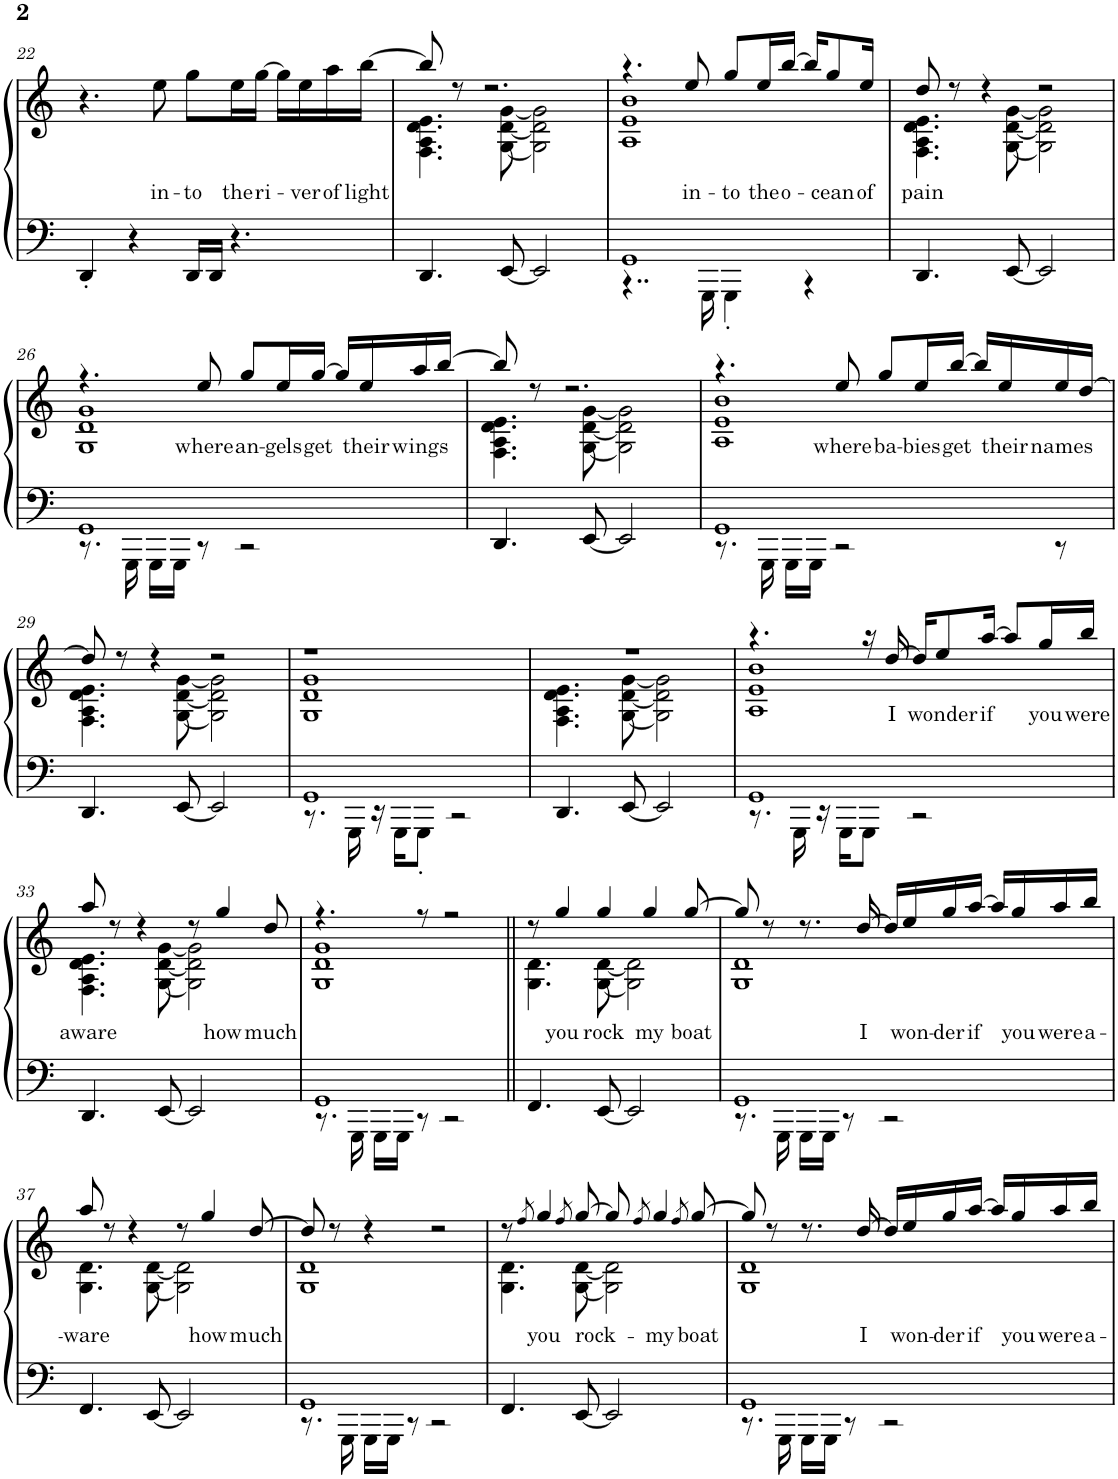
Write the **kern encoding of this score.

**kern	**kern	**text
*part1	*part1	*part1
*staff2	*staff1	*staff1
*I"Piano	*	*
*I'Pno.	*	*
!!LO:PB:g=z
*clefF4	*clefG2	*
*k[]	*k[]	*
*M4/4	*M4/4	*
=22	=22	=22
4DD'/	4.r	.
4r	.	.
!	!	!LO:LY:b
.	8ee\	in-
!	!	!LO:LY:b
16DD/LL	8gg\L	-to
16DD/JJ	.	.
!	!	!LO:LY:b
4.r	16ee\L	the
!	!	!LO:LY:b
.	[16gg\JJ	ri-
.	16gg\LL]	.
!	!	!LO:LY:b
.	16ee\	-ver
!	!	!LO:LY:b
.	16aa\	of
!	!	!LO:LY:b
.	[16bb\JJ	light
=23	=23	=23
*	*^	*
4.DD/	8bb/]	4.F\ 4.A\ 4.d\ 4.e\	.
.	8r	.	.
.	2.r	.	.
[8EE/	.	[8G\ [8d\ [8g\	.
2EE/]	.	2G\] 2d\] 2g\]	.
=24	=24	=24	=24
*^	*	*	*
1GG	4..r	4.r	1A 1e 1b	.
!	!	!	!	!LO:LY:b
.	.	8ee/	.	in-
.	16GGG\	.	.	.
!	!	!	!	!LO:LY:b
.	4GGG'\	8gg/L	.	-to
!	!	!	!	!LO:LY:b
.	.	16ee/L	.	the
!	!	!	!	!LO:LY:b
.	.	[16bb/JJ	.	o-
.	4r	16bb/KL]	.	.
!	!	!	!	!LO:LY:b
.	.	8gg/	.	-cean
!	!	!	!	!LO:LY:b
.	.	16ee/Jk	.	of
*v	*v	*	*	*
=25	=25	=25	=25
!	!	!	!LO:LY:b
4.DD/	8dd/	4.F\ 4.A\ 4.d\ 4.e\	pain
.	8r	.	.
.	4r	.	.
[8EE/	.	[8G\ [8d\ [8g\	.
2EE/]	2r	2G\] 2d\] 2g\]	.
!!LO:LB:g=z	!!
=26	=26	=26	=26
*^	*	*	*
1GG	8.r	4.r	1G 1d 1g	.
.	16GGG\	.	.	.
.	16GGG\LL	.	.	.
.	16GGG\JJ	.	.	.
!	!	!	!	!LO:LY:b
.	8r	8ee/	.	where
!	!	!	!	!LO:LY:b
.	2r	8gg/L	.	an-
!	!	!	!	!LO:LY:b
.	.	16ee/L	.	-gels
!	!	!	!	!LO:LY:b
.	.	[16gg/JJ	.	get
.	.	16gg/LL]	.	.
!	!	!	!	!LO:LY:b
.	.	16ee/	.	their
!	!	!	!	!LO:LY:b
.	.	16aa/	.	wings
.	.	[16bb/JJ	.	.
*v	*v	*	*	*
=27	=27	=27	=27
4.DD/	8bb/]	4.F\ 4.A\ 4.d\ 4.e\	.
.	8r	.	.
.	2.r	.	.
[8EE/	.	[8G\ [8d\ [8g\	.
2EE/]	.	2G\] 2d\] 2g\]	.
=28	=28	=28	=28
*^	*	*	*
1GG	8.r	4.r	1A 1e 1b	.
.	16GGG\	.	.	.
.	16GGG\LL	.	.	.
.	16GGG\JJ	.	.	.
!	!	!	!	!LO:LY:b
.	2r	8ee/	.	where
!	!	!	!	!LO:LY:b
.	.	8gg/L	.	ba-
!	!	!	!	!LO:LY:b
.	.	16ee/L	.	-bies
!	!	!	!	!LO:LY:b
.	.	[16bb/JJ	.	get
.	.	16bb/LL]	.	.
!	!	!	!	!LO:LY:b
.	.	16ee/	.	their
!	!	!	!	!LO:LY:b
.	8r	16ee/	.	names
.	.	[16dd/JJ	.	.
*v	*v	*	*	*
!!LO:LB:g=z	!!
=29	=29	=29	=29
4.DD/	8dd/]	4.F\ 4.A\ 4.d\ 4.e\	.
.	8r	.	.
.	4r	.	.
[8EE/	.	[8G\ [8d\ [8g\	.
2EE/]	2r	2G\] 2d\] 2g\]	.
=30	=30	=30	=30
*^	*	*	*
1GG	8.r	1r	1G 1d 1g	.
.	16GGG\	.	.	.
.	16r	.	.	.
.	16GGG\KL	.	.	.
.	8GGG'\J	.	.	.
.	2r	.	.	.
*v	*v	*	*	*
=31	=31	=31	=31
4.DD/	1r	4.F\ 4.A\ 4.d\ 4.e\	.
[8EE/	.	[8G\ [8d\ [8g\	.
2EE/]	.	2G\] 2d\] 2g\]	.
=32	=32	=32	=32
*^	*	*	*
1GG	8.r	4.r	1A 1e 1b	.
.	16GGG\	.	.	.
.	16r	.	.	.
.	16GGG\KL	.	.	.
.	8GGG\J	16r	.	.
!	!	!	!	!LO:LY:b
.	.	[16dd/	.	I
.	2r	16dd/KL]	.	.
!	!	!	!	!LO:LY:b
.	.	8ee/	.	wonder
!	!	!	!	!LO:LY:b
.	.	[16aa/Jk	.	if
.	.	8aa/L]	.	.
!	!	!	!	!LO:LY:b
.	.	16gg/L	.	you
!	!	!	!	!LO:LY:b
.	.	16bb/JJ	.	were
*v	*v	*	*	*
!!LO:LB:g=z	!!
=33	=33	=33	=33
!	!	!	!LO:LY:b
4.DD/	8aa/	4.F\ 4.A\ 4.d\ 4.e\	aware
.	8r	.	.
.	4r	.	.
[8EE/	.	[8G\ [8d\ [8g\	.
2EE/]	8r	2G\] 2d\] 2g\]	.
!	!	!	!LO:LY:b
.	4gg/	.	how
!	!	!	!LO:LY:b
.	8dd/	.	much
=34	=34	=34	=34
*^	*	*	*
1GG	8.r	4.r	1G 1d 1g	.
.	16GGG\	.	.	.
.	16GGG\LL	.	.	.
.	16GGG\JJ	.	.	.
.	8r	8r	.	.
.	2r	2r	.	.
*v	*v	*	*	*
=35||	=35||	=35||	=35||
4.FF/	8r	4.G\ 4.d\	.
!	!	!	!LO:LY:b
.	4gg/	.	you
!	!	!	!LO:LY:b
[8EE/	4gg/	[8G\ [8d\	rock
2EE/]	.	2G\] 2d\]	.
!	!	!	!LO:LY:b
.	4gg/	.	my
!	!	!	!LO:LY:b
.	[8gg/	.	boat
=36	=36	=36	=36
*^	*	*	*
1GG	8.r	8gg/]	1G 1d	.
.	.	8r	.	.
.	16GGG\	.	.	.
.	16GGG\LL	8.r	.	.
.	16GGG\JJ	.	.	.
.	8r	.	.	.
!	!	!	!	!LO:LY:b
.	.	[16dd/	.	I
.	2r	16dd/LL]	.	.
!	!	!	!	!LO:LY:b
.	.	16ee/	.	won-
!	!	!	!	!LO:LY:b
.	.	16gg/	.	-der
!	!	!	!	!LO:LY:b
.	.	[16aa/JJ	.	if
.	.	16aa/LL]	.	.
!	!	!	!	!LO:LY:b
.	.	16gg/	.	you
!	!	!	!	!LO:LY:b
.	.	16aa/	.	were
!	!	!	!	!LO:LY:b
.	.	16bb/JJ	.	a-
*v	*v	*	*	*
!!LO:LB:g=z	!!
=37	=37	=37	=37
!	!	!	!LO:LY:b
4.FF/	8aa/	4.G\ 4.d\	-ware
.	8r	.	.
.	4r	.	.
[8EE/	.	[8G\ [8d\	.
2EE/]	8r	2G\] 2d\]	.
!	!	!	!LO:LY:b
.	4gg/	.	how
!	!	!	!LO:LY:b
.	[8dd/	.	much
=38	=38	=38	=38
*^	*	*	*
1GG	8.r	8dd/]	1G 1d	.
.	.	8r	.	.
.	16GGG\	.	.	.
.	16GGG\LL	4r	.	.
.	16GGG\JJ	.	.	.
.	8r	.	.	.
.	2r	2r	.	.
*v	*v	*	*	*
=39	=39	=39	=39
4.FF/	8r	4.G\ 4.d\	.
.	8qff/	.	.
!	!	!	!LO:LY:b
.	4gg/	.	you
.	8qff/	.	.
!	!	!	!LO:LY:b
[8EE/	[8gg/	[8G\ [8d\	rock-
2EE/]	8gg/]	2G\] 2d\]	.
.	8qff/	.	.
!	!	!	!LO:LY:b
.	4gg/	.	-my
.	8qff/	.	.
!	!	!	!LO:LY:b
.	[8gg/	.	boat
=40	=40	=40	=40
*^	*	*	*
1GG	8.r	8gg/]	1G 1d	.
.	.	8r	.	.
.	16GGG\	.	.	.
.	16GGG\LL	8.r	.	.
.	16GGG\JJ	.	.	.
.	8r	.	.	.
!	!	!	!	!LO:LY:b
.	.	[16dd/	.	I
.	2r	16dd/LL]	.	.
!	!	!	!	!LO:LY:b
.	.	16ee/	.	won-
!	!	!	!	!LO:LY:b
.	.	16gg/	.	-der
!	!	!	!	!LO:LY:b
.	.	[16aa/JJ	.	if
.	.	16aa/LL]	.	.
!	!	!	!	!LO:LY:b
.	.	16gg/	.	you
!	!	!	!	!LO:LY:b
.	.	16aa/	.	were
!	!	!	!	!LO:LY:b
.	.	16bb/JJ	.	a-
*v	*v	*	*	*
*	*v	*v	*
=	=	=
*-	*-	*-
